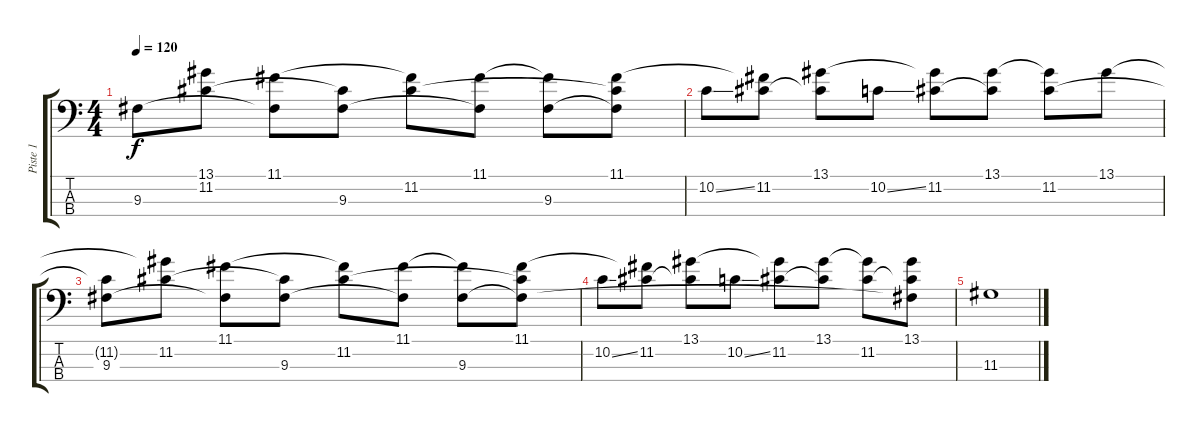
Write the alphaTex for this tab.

\track ("Piste 1" "Piste 1") {instrument electricbassfinger}
\staff {score tabs}
\tuning (G2 D2 A1 E1) {hide}
\ts (4 4)
\tempo 120
\clef f4
\ks c
9.3.8{dy f} (13.1{t} 11.2).8 (11.1 9.3{t}).8 (11.2{t} 9.3).8 (11.1{t} 11.2).8 (11.1 9.3{t}).8 (11.1{t} 9.3).8 (11.1 11.2{t} 9.3{t}).8 |
10.2{ss}.8 (11.1{t} 11.2).8 (13.1 11.2{t}).8 10.2{ss}.8 (13.1{t} 11.2).8 (13.1 11.2{t}).8 (13.1{t} 11.2).8 13.1.8 |
(11.2{t} 9.3).8 (13.1{t} 11.2).8 (11.1 9.3{t}).8 (11.2{t} 9.3).8 (11.1{t} 11.2).8 (11.1 9.3{t}).8 (11.1{t} 9.3).8 (11.1 11.2{t} 9.3{t}).8 |
10.2{ss}.8 (11.1{t} 11.2).8 (13.1 11.2{t}).8 10.2{ss}.8 (13.1{t} 11.2).8 (13.1 11.2{t}).8 (13.1{t} 11.2).8 (13.1 11.2{t} 9.3{t}).8 |
11.3.1
